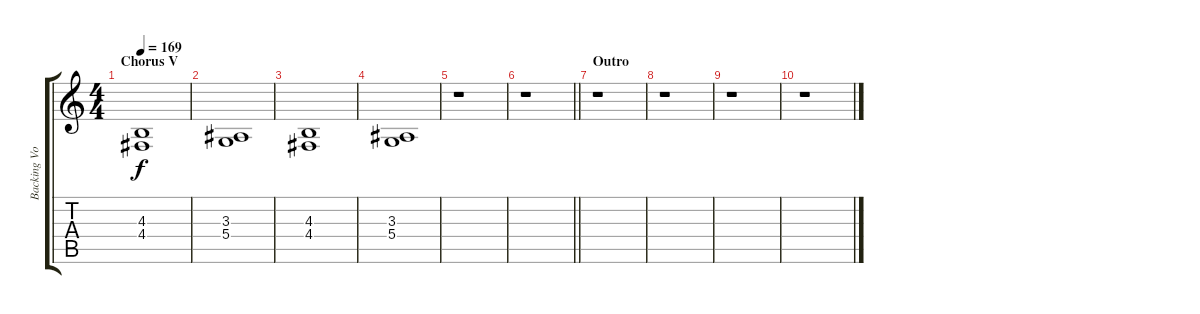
\track ("Backing Vocals" "Backing Vo") {instrument tenorsax}
\staff {score tabs}
\tuning (E4 B3 G3 D3 A2 E2) {hide}
\ts (4 4)
\section ("" "Chorus V")
\tempo 169
\clef g2
\ks c
(4.3 4.4).1{dy f} |
(3.3 5.4).1 |
(4.3 4.4).1 |
(3.3 5.4).1 |
r.1 |
\barLineRight lightlight
r.1 |
\section ("" "Outro")
r.1 |
r.1 |
r.1 |
r.1
